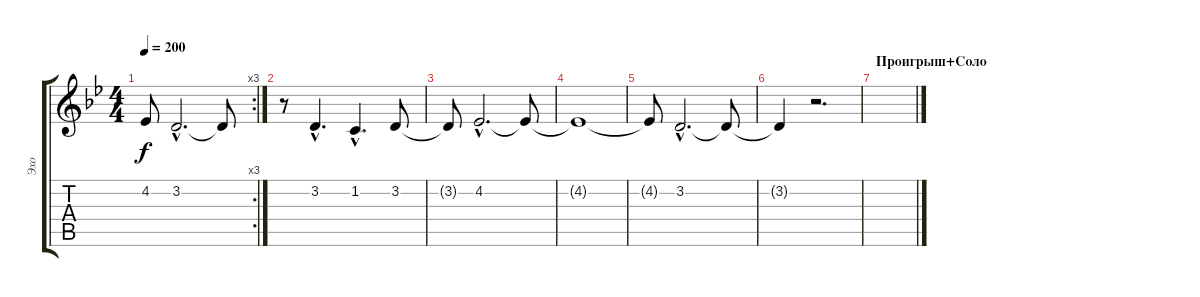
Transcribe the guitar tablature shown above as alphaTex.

\track ("Эхо" "Эхо") {instrument tenorsax}
\staff {score tabs}
\tuning (E4 B3 G3 D3 A2 E2) {hide}
\rc 3
\ts (4 4)
\tempo 200
\clef g2
\ks bb
4.2{t}.8{dy f} 3.2{hac}.2{d} 3.2{t}.8 |
r.8 3.2{hac}.4{d} 1.2{hac}.4{d} 3.2.8 |
3.2{t}.8 4.2{hac}.2{d} 4.2{t}.8 |
4.2{t}.1 |
4.2{t}.8 3.2{hac}.2{d} 3.2{t}.8 |
3.2{t}.4 r.2{d} |
\section ("" "Проигрыш+Соло")
